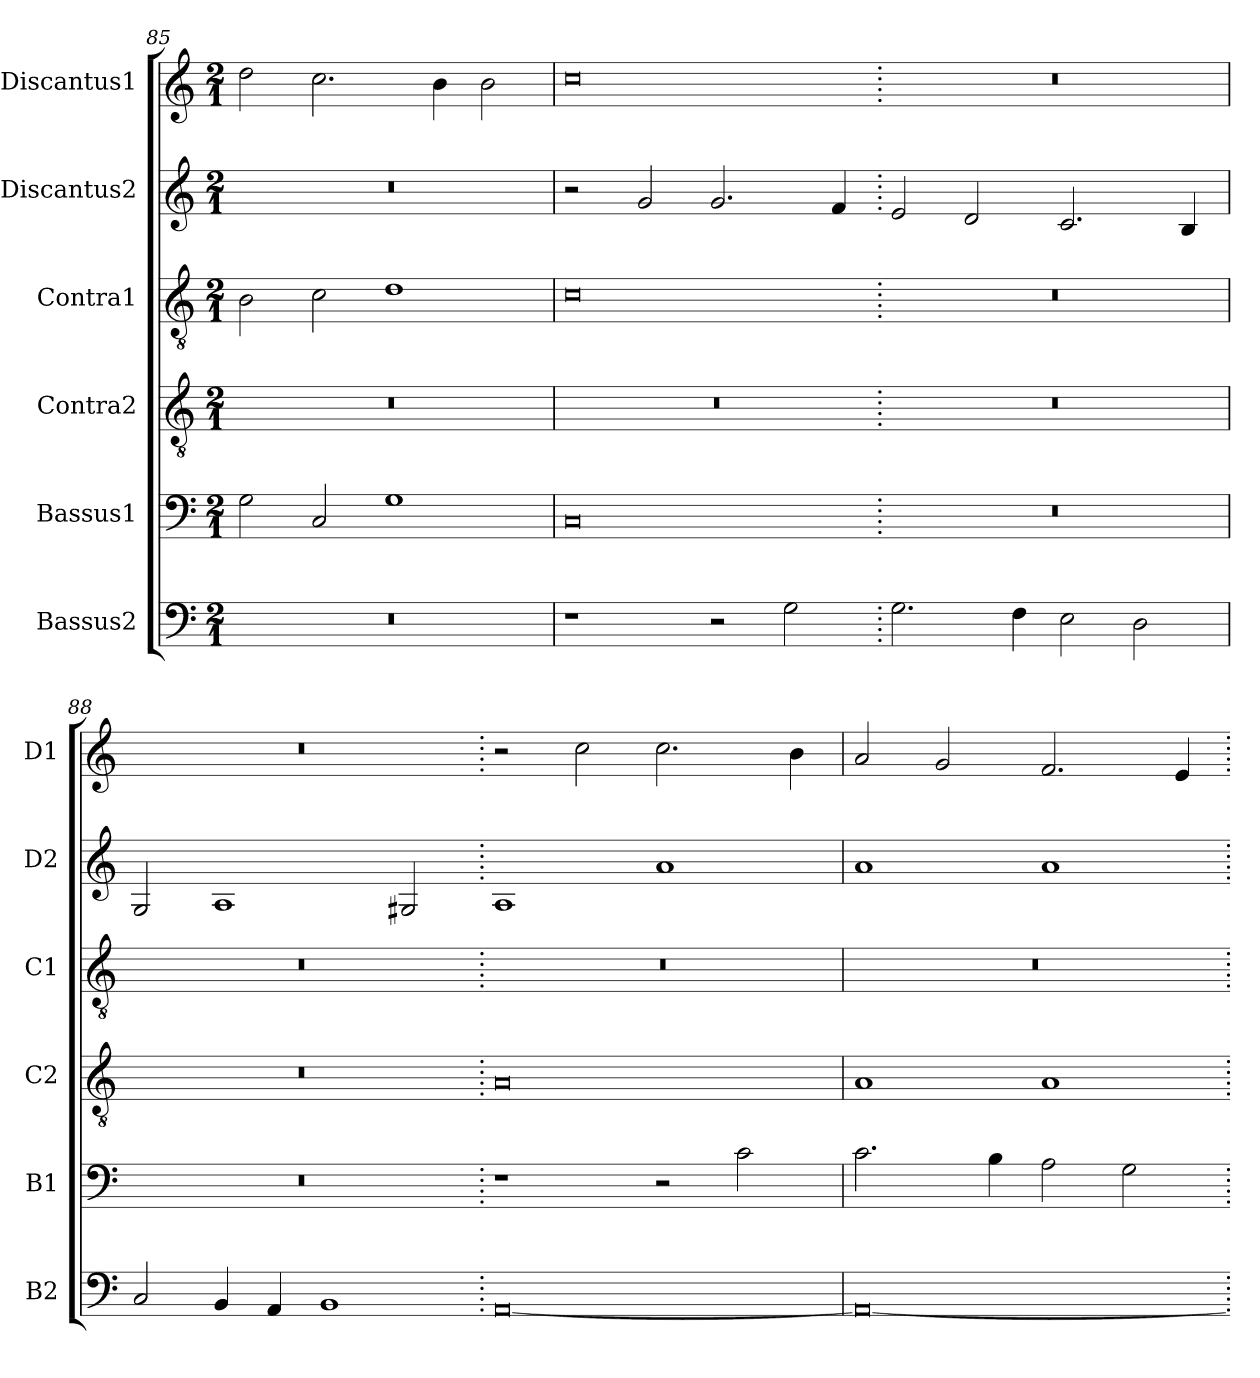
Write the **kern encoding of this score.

**kern	**kern	**kern	**kern	**kern	**kern
*part6	*part5	*part4	*part3	*part2	*part1
*staff6	*staff5	*staff4	*staff3	*staff2	*staff1
*I"Bassus2	*I"Bassus1	*I"Contra2	*I"Contra1	*I"Discantus2	*I"Discantus1
*I'B2	*I'B1	*I'C2	*I'C1	*I'D2	*I'D1
*clefF4	*clefF4	*clefGv2	*clefGv2	*clefG2	*clefG2
*k[]	*k[]	*k[]	*k[]	*k[]	*k[]
*M2/1	*M2/1	*M2/1	*M2/1	*M2/1	*M2/1
=85	=85	=85	=85	=85	=85
0r	2G\	0r	2B\	0r	2dd\
.	2C/	.	2c\	.	2.cc\
.	1G	.	1d	.	.
.	.	.	.	.	4b\
.	.	.	.	.	2b\
=86	=86	=86	=86	=86	=86
1r	0C	0r	0c	2r	0cc
.	.	.	.	2g/	.
2r	.	.	.	2.g/	.
2G\	.	.	.	.	.
.	.	.	.	4f/	.
=87.	=87.	=87.	=87.	=87.	=87.
2.G\	0r	0r	0r	2e/	0r
.	.	.	.	2d/	.
4F\	.	.	.	.	.
2E\	.	.	.	2.c/	.
2D\	.	.	.	.	.
.	.	.	.	4B/	.
=88	=88	=88	=88	=88	=88
2C/	0r	0r	0r	2G/	0r
4BB/	.	.	.	1A	.
4AA/	.	.	.	.	.
1BB	.	.	.	.	.
.	.	.	.	2G#X/	.
=89.	=89.	=89.	=89.	=89.	=89.
[0AA	1r	0A	0r	1A	2r
.	.	.	.	.	2cc\
.	2r	.	.	1a	2.cc\
.	2c\	.	.	.	.
.	.	.	.	.	4b\
=90	=90	=90	=90	=90	=90
0AA_	2.c\	1A	0r	1a	2a/
.	.	.	.	.	2g/
.	4B\	.	.	.	.
.	2A\	1A	.	1a	2.f/
.	2G\	.	.	.	.
.	.	.	.	.	4e/
=.	=.	=.	=.	=.	=.
*-	*-	*-	*-	*-	*-
